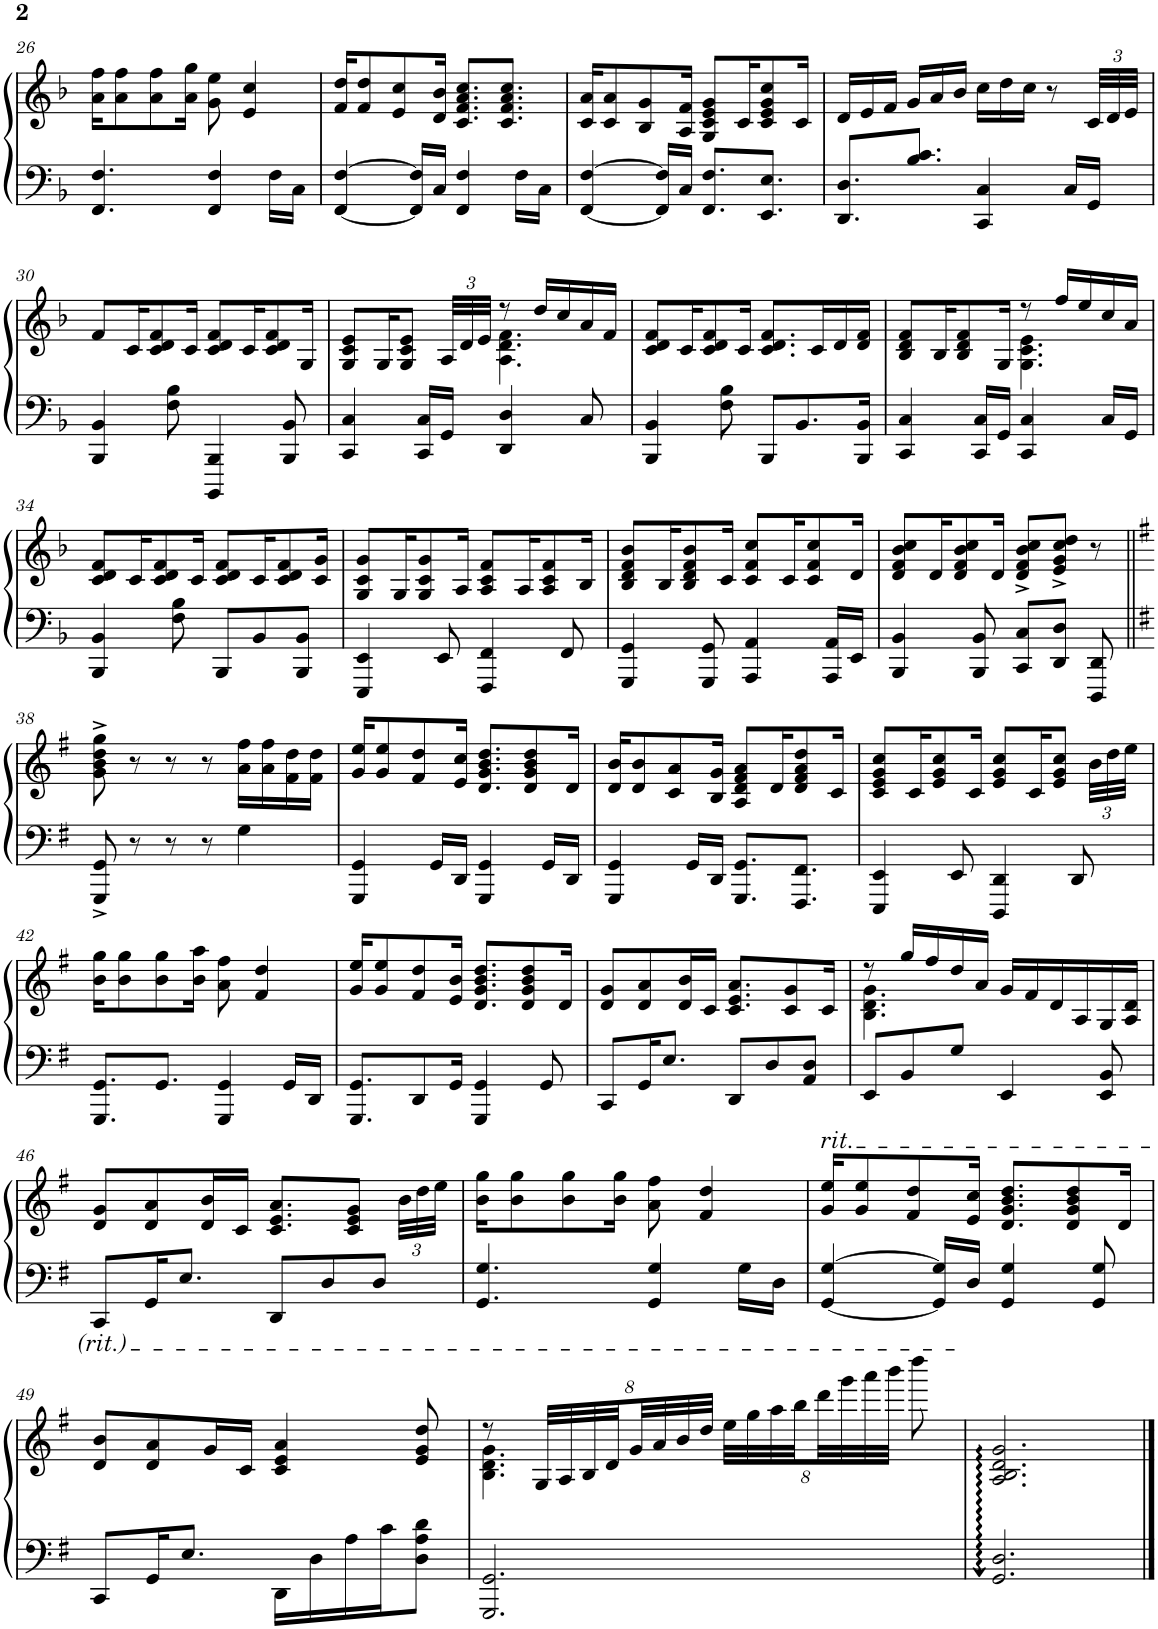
**kern	**kern
*part1	*part1
*staff2	*staff1
*I"Piano	*
*I'Pno.	*
!!LO:PB:g=z
*clefF4	*clefG2
*k[b-]	*k[b-]
*M6/8	*M6/8
=26	=26
4.FF/ 4.F/	16a\ 16ff\KL
.	8a\ 8ff\
.	8a\ 8ff\
.	16a\ 16gg\Jk
4FF/ 4F/	8g\ 8ee\
.	4e/ 4cc/
16F\LL	.
16C\JJ	.
=27	=27
[4FF/ [4F/	16f/ 16dd/KL
.	8f/ 8dd/
.	8e/ 8cc/
16FF/] 16F/]LL	.
16C/JJ	16d/ 16b-/Jk
4FF/ 4F/	8.c/ 8.f/ 8.a/ 8.cc/L
.	8.c/ 8.f/ 8.a/ 8.cc/J
16F\LL	.
16C\JJ	.
=28	=28
[4FF/ [4F/	16c/ 16a/KL
.	8c/ 8a/
.	8B-/ 8g/
16FF/] 16F/]LL	.
16C/JJ	16A/ 16f/Jk
8.FF/ 8.F/L	8G/ 8c/ 8e/ 8g/L
.	16c/K
8.EE/ 8.E/J	8c/ 8e/ 8g/ 8cc/
.	16c/Jk
=29	=29
8.DD/ 8.D/L	16d/LL
.	16e/
.	16f/JJ
8.B-/ 8.c/J	16g/LL
.	16a/
.	16b-/JJ
4CC/ 4C/	16cc\LL
.	16dd\
.	16cc\JJ
.	8r
16C/LL	.
*	*Xbrackettup
16GG/JJ	48c/LLL
.	48d/
.	48e/JJJ
!!LO:LB:g=z
=30	=30
4BBB-/ 4BB-/	8f/L
.	16c/K
.	8c/ 8d/ 8f/
8F\ 8B-\	.
.	16c/Jk
4BBBB-/ 4BBB-/	8c/ 8d/ 8f/L
.	16c/K
.	8c/ 8d/ 8f/
8BBB-/ 8BB-/	.
.	16G/Jk
=31	=31
*	*^
4CC/ 4C/	8G/ 8c/ 8e/L	4.ryy
.	16G/K	.
.	8G/ 8c/ 8e/J	.
16CC/ 16C/LL	.	.
16GG/JJ	48A/LLL	.
.	48d/	.
.	48e/JJJ	.
4DD/ 4D/	8r	4.A\ 4.d\ 4.f\
.	16dd/LL	.
.	16cc/	.
8C/	16a/	.
.	16f/JJ	.
*	*v	*v
=32	=32
4BBB-/ 4BB-/	8c/ 8d/ 8f/L
.	16c/K
.	8c/ 8d/ 8f/
8F\ 8B-\	.
.	16c/Jk
8BBB-/L	8.c/ 8.d/ 8.f/L
8.BB-/	.
.	16c/L
.	16d/
16BBB-/ 16BB-/Jk	16d/ 16f/JJ
=33	=33
*	*^
4CC/ 4C/	8B-/ 8d/ 8f/L	4.ryy
.	16B-/K	.
.	8B-/ 8d/ 8f/	.
16CC/ 16C/LL	.	.
16GG/JJ	16G/Jk	.
4CC/ 4C/	8r	4.G\ 4.c\ 4.e\
.	16ff/LL	.
.	16ee/	.
16C/LL	16cc/	.
16GG/JJ	16a/JJ	.
*	*v	*v
!!LO:LB:g=z
=34	=34
4BBB-/ 4BB-/	8c/ 8d/ 8f/L
.	16c/K
.	8c/ 8d/ 8f/
8F\ 8B-\	.
.	16c/Jk
8BBB-/L	8c/ 8d/ 8f/L
8BB-/	16c/K
.	8c/ 8d/ 8f/
8BBB-/ 8BB-/J	.
.	16c/ 16g/Jk
=35	=35
4EEE/ 4EE/	8G/ 8c/ 8g/L
.	16G/K
.	8G/ 8c/ 8g/
8EE/	.
.	16A/Jk
4FFF/ 4FF/	8A/ 8c/ 8f/L
.	16A/K
.	8A/ 8c/ 8f/
8FF/	.
.	16B-/Jk
=36	=36
4GGG/ 4GG/	8B-/ 8d/ 8f/ 8b-/L
.	16B-/K
.	8B-/ 8d/ 8f/ 8b-/
8GGG/ 8GG/	.
.	16c/Jk
4AAA/ 4AA/	8c/ 8f/ 8cc/L
.	16c/K
.	8c/ 8f/ 8cc/
16AAA/ 16AA/LL	.
16EE/JJ	16d/Jk
=37	=37
4BBB-/ 4BB-/	8d/ 8f/ 8b-/ 8cc/L
.	16d/K
.	8d/ 8f/ 8b-/ 8cc/
8BBB-/ 8BB-/	.
.	16d/Jk
8CC/ 8C/L	8d/^ 8f/^ 8b-/^ 8cc/^L
8DD/ 8D/J	8e/^ 8g/^ 8cc/^ 8dd/^J
8DDD/ 8DD/	8r
!!LO:LB:g=z
=38||	=38||
*k[f#]	*k[f#]
8GGG/^ 8GG/^	8g\^ 8b\^ 8dd\^ 8gg\^
8r	8r
8r	8r
8r	8r
4G\	16a\ 16ff#\LL
.	16a\ 16ff#\
.	16f#\ 16dd\
.	16f#\ 16dd\JJ
=39	=39
4GGG/ 4GG/	16g/ 16ee/KL
.	8g/ 8ee/
.	8f#/ 8dd/
16GG/LL	.
16DD/JJ	16e/ 16cc/Jk
4GGG/ 4GG/	8.d/ 8.g/ 8.b/ 8.dd/L
.	8d/ 8g/ 8b/ 8dd/
16GG/LL	.
16DD/JJ	16d/Jk
=40	=40
4GGG/ 4GG/	16d/ 16b/KL
.	8d/ 8b/
.	8c/ 8a/
16GG/LL	.
16DD/JJ	16B/ 16g/Jk
8.GGG/ 8.GG/L	8A/ 8d/ 8f#/ 8a/L
.	16d/K
8.FFF#/ 8.FF#/J	8d/ 8f#/ 8a/ 8dd/
.	16c/Jk
=41	=41
4EEE/ 4EE/	8c/ 8e/ 8g/ 8cc/L
.	16c/K
.	8e/ 8g/ 8cc/
8EE/	.
.	16c/Jk
4DDD/ 4DD/	8e/ 8g/ 8cc/L
.	16c/K
.	8e/ 8g/ 8cc/J
8DD/	.
.	48b\LLL
.	48dd\
.	48ee\JJJ
!!LO:LB:g=z
=42	=42
8.GGG/ 8.GG/L	16b\ 16gg\KL
.	8b\ 8gg\
8.GG/J	8b\ 8gg\
.	16b\ 16aa\Jk
4GGG/ 4GG/	8a\ 8ff#\
.	4f#/ 4dd/
16GG/LL	.
16DD/JJ	.
=43	=43
8.GGG/ 8.GG/L	16g/ 16ee/KL
.	8g/ 8ee/
8DD/	8f#/ 8dd/
16GG/Jk	16e/ 16b/Jk
4GGG/ 4GG/	8.d/ 8.g/ 8.b/ 8.dd/L
.	8d/ 8g/ 8b/ 8dd/
8GG/	.
.	16d/Jk
=44	=44
8CC/L	8d/ 8g/L
16GG/K	8d/ 8a/
8.E/J	.
.	16d/ 16b/L
.	16c/JJ
8DD/L	8.c/ 8.e/ 8.a/L
8D/	.
.	8c/ 8g/
8AA/ 8D/J	.
.	16c/Jk
=45	=45
*	*^
8EE/L	8r	4.B\ 4.d\ 4.g\
8BB/	16gg/LL	.
.	16ff#/	.
8G/J	16dd/	.
.	16a/JJ	.
4EE/	16g/LL	4.ryy
.	16f#/	.
.	16d/	.
.	16A/	.
8EE/ 8BB/	16G/	.
.	16A/ 16d/JJ	.
*	*v	*v
!!LO:LB:g=z
=46	=46
8CC/L	8d/ 8g/L
16GG/K	8d/ 8a/
8.E/J	.
.	16d/ 16b/L
.	16c/JJ
8DD/L	8.c/ 8.e/ 8.a/L
8D/	.
.	8c/ 8e/ 8g/J
8D/J	.
.	48b\LLL
.	48dd\
.	48ee\JJJ
=47	=47
4.GG/ 4.G/	16b\ 16gg\KL
.	8b\ 8gg\
.	8b\ 8gg\
.	16b\ 16gg\Jk
4GG/ 4G/	8a\ 8ff#\
.	4f#/ 4dd/
16G\LL	.
16D\JJ	.
=48	=48
!	!LO:TX:a:t=rit.
[4GG/ [4G/	16g/ 16ee/KL
.	8g/ 8ee/
.	8f#/ 8dd/
16GG/] 16G/]LL	.
16D/JJ	16e/ 16cc/Jk
4GG/ 4G/	8.d/ 8.g/ 8.b/ 8.dd/L
.	8d/ 8g/ 8b/ 8dd/
8GG/ 8G/	.
.	16d/Jk
!!LO:LB:g=z
=49	=49
8CC/L	8d/ 8b/L
16GG/K	8d/ 8a/
8.E/J	.
.	16g/L
.	16c/JJ
16DD\LL	4c/ 4e/ 4a/
16D\	.
16A\	.
16c\J	.
8D\ 8A\ 8d\J	8e/ 8g/ 8dd/
=50	=50
*	*^
2.GGG/ 2.GG/	8r;<	4.B\ 4.d\ 4.g\
.	32G/LLL	.
.	32A/	.
.	32B/	.
.	32d/	.
.	32g/	.
.	32a/	.
.	32b/	.
.	32dd/JJJ	.
.	32ee\LLL	4.ryy
.	32gg\	.
.	32aa\	.
.	32bb\	.
.	32ddd\	.
.	32ggg\	.
.	32aaa\	.
.	32bbb\JJJ	.
.	8dddd\	.
=51	=51	=51
2.GG/:: 2.D/::	2.A/:: 2.B/:: 2.d/:: 2.g/::	2.GG:: 2.D::
*	*v	*v
==	==
*-	*-
